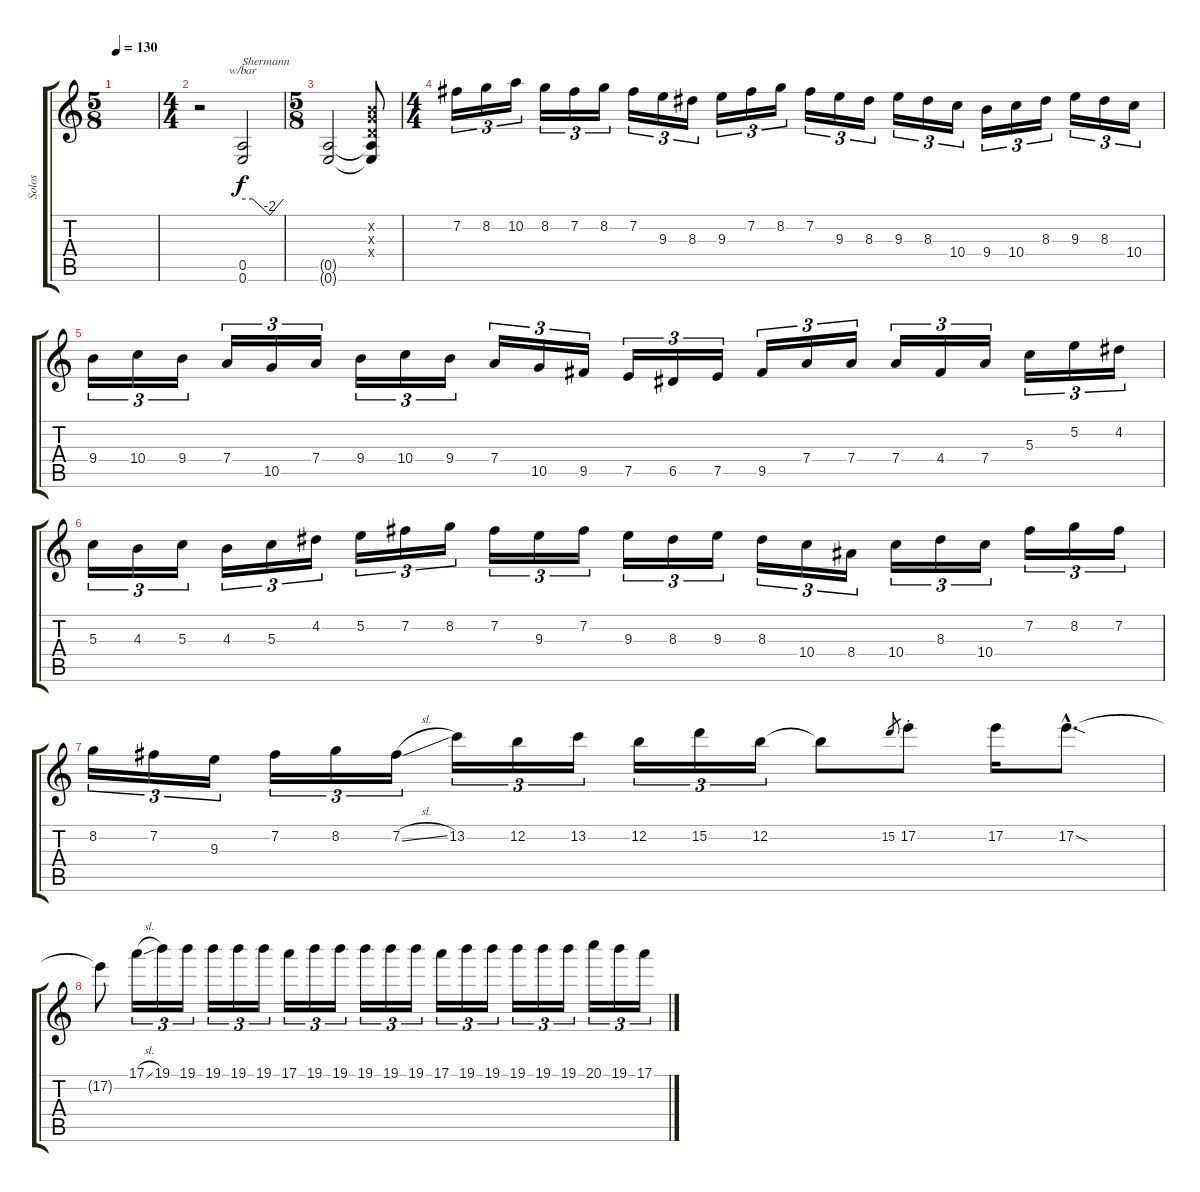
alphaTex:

\track ("Solos" "Solos") {instrument distortionguitar}
\staff {score tabs}
\tuning (E4 B3 G3 D3 A2 E2) {hide}
\ts (5 8)
\tempo 130
\clef g2
\ks c
|
\ts (4 4)
r.2 (0.5 0.6).2{tbe (custom default 0 0 15 0 40 -8 60 0) txt "Shermann"} |
\ts (5 8)
(0.5{t} 0.6{t}).2 (0.2{x} 0.3{x} 0.4{x} 0.5{t} 0.6{t}).8 |
\ts (4 4)
7.2.16{tu (3 2)} 8.2.16{tu (3 2)} 10.2.16{tu (3 2)} 8.2.16{tu (3 2)} 7.2.16{tu (3 2)} 8.2.16{tu (3 2)} 7.2.16{tu (3 2)} 9.3.16{tu (3 2)} 8.3.16{tu (3 2)} 9.3.16{tu (3 2)} 7.2.16{tu (3 2)} 8.2.16{tu (3 2)} 7.2.16{tu (3 2)} 9.3.16{tu (3 2)} 8.3.16{tu (3 2)} 9.3.16{tu (3 2)} 8.3.16{tu (3 2)} 10.4.16{tu (3 2)} 9.4.16{tu (3 2)} 10.4.16{tu (3 2)} 8.3.16{tu (3 2)} 9.3.16{tu (3 2)} 8.3.16{tu (3 2)} 10.4.16{tu (3 2)} |
9.4.16{tu (3 2)} 10.4.16{tu (3 2)} 9.4.16{tu (3 2)} 7.4.16{tu (3 2)} 10.5.16{tu (3 2)} 7.4.16{tu (3 2)} 9.4.16{tu (3 2)} 10.4.16{tu (3 2)} 9.4.16{tu (3 2)} 7.4.16{tu (3 2)} 10.5.16{tu (3 2)} 9.5.16{tu (3 2)} 7.5.16{tu (3 2)} 6.5.16{tu (3 2)} 7.5.16{tu (3 2)} 9.5.16{tu (3 2)} 7.4.16{tu (3 2)} 7.4.16{tu (3 2)} 7.4.16{tu (3 2)} 4.4.16{tu (3 2)} 7.4.16{tu (3 2)} 5.3.16{tu (3 2)} 5.2.16{tu (3 2)} 4.2.16{tu (3 2)} |
5.3.16{tu (3 2)} 4.3.16{tu (3 2)} 5.3.16{tu (3 2)} 4.3.16{tu (3 2)} 5.3.16{tu (3 2)} 4.2.16{tu (3 2)} 5.2.16{tu (3 2)} 7.2.16{tu (3 2)} 8.2.16{tu (3 2)} 7.2.16{tu (3 2)} 9.3.16{tu (3 2)} 7.2.16{tu (3 2)} 9.3.16{tu (3 2)} 8.3.16{tu (3 2)} 9.3.16{tu (3 2)} 8.3.16{tu (3 2)} 10.4.16{tu (3 2)} 8.4.16{tu (3 2)} 10.4.16{tu (3 2)} 8.3.16{tu (3 2)} 10.4.16{tu (3 2)} 7.2.16{tu (3 2)} 8.2.16{tu (3 2)} 7.2.16{tu (3 2)} |
8.2.16{tu (3 2)} 7.2.16{tu (3 2)} 9.3.16{tu (3 2)} 7.2.16{tu (3 2)} 8.2.16{tu (3 2)} 7.2{sl}.16{tu (3 2)} 13.2.16{tu (3 2)} 12.2.16{tu (3 2)} 13.2.16{tu (3 2)} 12.2.16{tu (3 2)} 15.2.16{tu (3 2)} 12.2.16{tu (3 2)} 12.2{t}.8 15.2.8{gr} 17.2{st}.8 17.2.16 17.2{sod hac}.8{d} |
17.2{t}.8 17.1{sl}.16{tu (3 2)} 19.1.16{tu (3 2)} 19.1.16{tu (3 2)} 19.1.16{tu (3 2)} 19.1.16{tu (3 2)} 19.1.16{tu (3 2)} 17.1.16{tu (3 2)} 19.1.16{tu (3 2)} 19.1.16{tu (3 2)} 19.1.16{tu (3 2)} 19.1.16{tu (3 2)} 19.1.16{tu (3 2)} 17.1.16{tu (3 2)} 19.1.16{tu (3 2)} 19.1.16{tu (3 2)} 19.1.16{tu (3 2)} 19.1.16{tu (3 2)} 19.1.16{tu (3 2)} 20.1.16{tu (3 2)} 19.1.16{tu (3 2)} 17.1.16{tu (3 2)}
